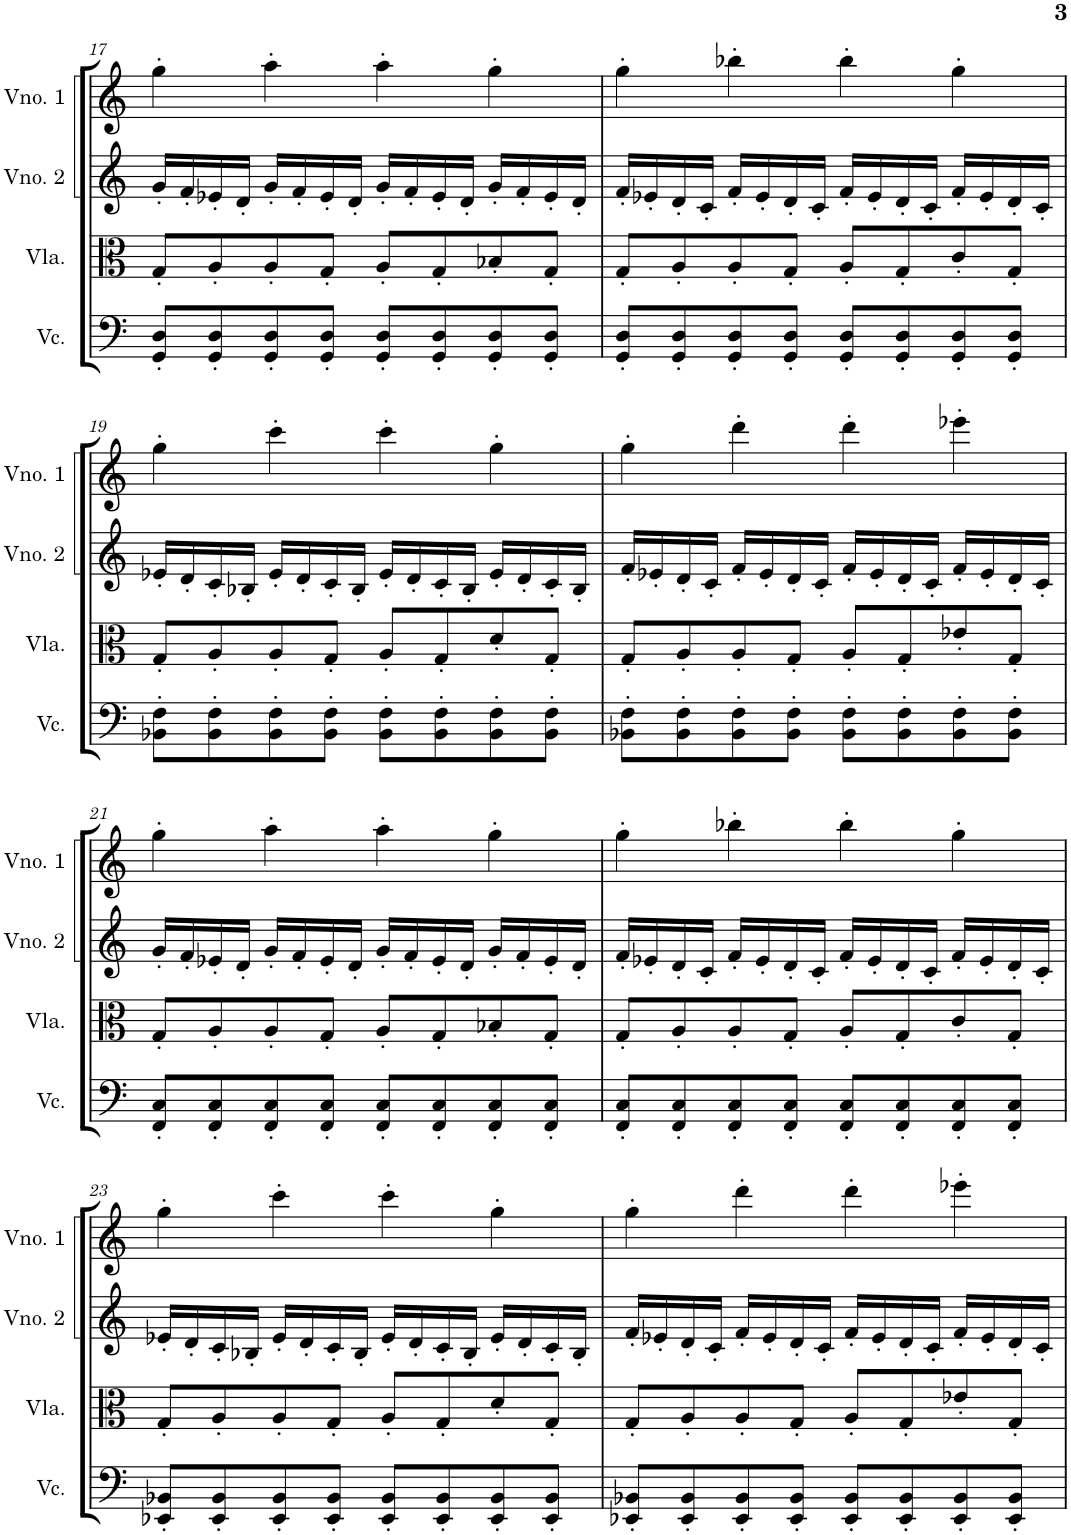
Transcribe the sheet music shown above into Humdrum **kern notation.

**kern	**kern	**kern	**kern
*part4	*part3	*part2	*part1
*staff4	*staff3	*staff2	*staff1
*I"Violoncelo	*I"Viola	*I"Violino 2	*I"Violino 1
*I'Vc.	*I'Vla.	*I'Vno. 2	*I'Vno. 1
!!LO:PB:g=z
*clefF4	*clefC3	*clefG2	*clefG2
*k[]	*k[]	*k[]	*k[]
*M4/4	*M4/4	*M4/4	*M4/4
=17	=17	=17	=17
8GG/' 8D/'L	8G'/L	16g'/LL	4gg'\
.	.	16f'/	.
8GG/' 8D/'	8A'/	16e-X'/	.
.	.	16d'/JJ	.
8GG/' 8D/'	8A'/	16g'/LL	4aa'\
.	.	16f'/	.
8GG/' 8D/'J	8G'/J	16e-'/	.
.	.	16d'/JJ	.
8GG/' 8D/'L	8A'/L	16g'/LL	4aa'\
.	.	16f'/	.
8GG/' 8D/'	8G'/	16e-'/	.
.	.	16d'/JJ	.
8GG/' 8D/'	8B-X'/	16g'/LL	4gg'\
.	.	16f'/	.
8GG/' 8D/'J	8G'/J	16e-'/	.
.	.	16d'/JJ	.
=18	=18	=18	=18
8GG/' 8D/'L	8G'/L	16f'/LL	4gg'\
.	.	16e-X'/	.
8GG/' 8D/'	8A'/	16d'/	.
.	.	16c'/JJ	.
8GG/' 8D/'	8A'/	16f'/LL	4bb-X'\
.	.	16e-'/	.
8GG/' 8D/'J	8G'/J	16d'/	.
.	.	16c'/JJ	.
8GG/' 8D/'L	8A'/L	16f'/LL	4bb-'\
.	.	16e-'/	.
8GG/' 8D/'	8G'/	16d'/	.
.	.	16c'/JJ	.
8GG/' 8D/'	8c'/	16f'/LL	4gg'\
.	.	16e-'/	.
8GG/' 8D/'J	8G'/J	16d'/	.
.	.	16c'/JJ	.
!!LO:LB:g=z
=19	=19	=19	=19
8BB-X\' 8F\'L	8G'/L	16e-X'/LL	4gg'\
.	.	16d'/	.
8BB-\' 8F\'	8A'/	16c'/	.
.	.	16B-X'/JJ	.
8BB-\' 8F\'	8A'/	16e-'/LL	4ccc'\
.	.	16d'/	.
8BB-\' 8F\'J	8G'/J	16c'/	.
.	.	16B-'/JJ	.
8BB-\' 8F\'L	8A'/L	16e-'/LL	4ccc'\
.	.	16d'/	.
8BB-\' 8F\'	8G'/	16c'/	.
.	.	16B-'/JJ	.
8BB-\' 8F\'	8d'/	16e-'/LL	4gg'\
.	.	16d'/	.
8BB-\' 8F\'J	8G'/J	16c'/	.
.	.	16B-'/JJ	.
=20	=20	=20	=20
8BB-X\' 8F\'L	8G'/L	16f'/LL	4gg'\
.	.	16e-X'/	.
8BB-\' 8F\'	8A'/	16d'/	.
.	.	16c'/JJ	.
8BB-\' 8F\'	8A'/	16f'/LL	4ddd'\
.	.	16e-'/	.
8BB-\' 8F\'J	8G'/J	16d'/	.
.	.	16c'/JJ	.
8BB-\' 8F\'L	8A'/L	16f'/LL	4ddd'\
.	.	16e-'/	.
8BB-\' 8F\'	8G'/	16d'/	.
.	.	16c'/JJ	.
8BB-\' 8F\'	8e-X'/	16f'/LL	4eee-X'\
.	.	16e-'/	.
8BB-\' 8F\'J	8G'/J	16d'/	.
.	.	16c'/JJ	.
!!LO:LB:g=z
=21	=21	=21	=21
8FF/' 8C/'L	8G'/L	16g'/LL	4gg'\
.	.	16f'/	.
8FF/' 8C/'	8A'/	16e-X'/	.
.	.	16d'/JJ	.
8FF/' 8C/'	8A'/	16g'/LL	4aa'\
.	.	16f'/	.
8FF/' 8C/'J	8G'/J	16e-'/	.
.	.	16d'/JJ	.
8FF/' 8C/'L	8A'/L	16g'/LL	4aa'\
.	.	16f'/	.
8FF/' 8C/'	8G'/	16e-'/	.
.	.	16d'/JJ	.
8FF/' 8C/'	8B-X'/	16g'/LL	4gg'\
.	.	16f'/	.
8FF/' 8C/'J	8G'/J	16e-'/	.
.	.	16d'/JJ	.
=22	=22	=22	=22
8FF/' 8C/'L	8G'/L	16f'/LL	4gg'\
.	.	16e-X'/	.
8FF/' 8C/'	8A'/	16d'/	.
.	.	16c'/JJ	.
8FF/' 8C/'	8A'/	16f'/LL	4bb-X'\
.	.	16e-'/	.
8FF/' 8C/'J	8G'/J	16d'/	.
.	.	16c'/JJ	.
8FF/' 8C/'L	8A'/L	16f'/LL	4bb-'\
.	.	16e-'/	.
8FF/' 8C/'	8G'/	16d'/	.
.	.	16c'/JJ	.
8FF/' 8C/'	8c'/	16f'/LL	4gg'\
.	.	16e-'/	.
8FF/' 8C/'J	8G'/J	16d'/	.
.	.	16c'/JJ	.
!!LO:LB:g=z
=23	=23	=23	=23
8EE-X/' 8BB-X/'L	8G'/L	16e-X'/LL	4gg'\
.	.	16d'/	.
8EE-/' 8BB-/'	8A'/	16c'/	.
.	.	16B-X'/JJ	.
8EE-/' 8BB-/'	8A'/	16e-'/LL	4ccc'\
.	.	16d'/	.
8EE-/' 8BB-/'J	8G'/J	16c'/	.
.	.	16B-'/JJ	.
8EE-/' 8BB-/'L	8A'/L	16e-'/LL	4ccc'\
.	.	16d'/	.
8EE-/' 8BB-/'	8G'/	16c'/	.
.	.	16B-'/JJ	.
8EE-/' 8BB-/'	8d'/	16e-'/LL	4gg'\
.	.	16d'/	.
8EE-/' 8BB-/'J	8G'/J	16c'/	.
.	.	16B-'/JJ	.
=24	=24	=24	=24
8EE-X/' 8BB-X/'L	8G'/L	16f'/LL	4gg'\
.	.	16e-X'/	.
8EE-/' 8BB-/'	8A'/	16d'/	.
.	.	16c'/JJ	.
8EE-/' 8BB-/'	8A'/	16f'/LL	4ddd'\
.	.	16e-'/	.
8EE-/' 8BB-/'J	8G'/J	16d'/	.
.	.	16c'/JJ	.
8EE-/' 8BB-/'L	8A'/L	16f'/LL	4ddd'\
.	.	16e-'/	.
8EE-/' 8BB-/'	8G'/	16d'/	.
.	.	16c'/JJ	.
8EE-/' 8BB-/'	8e-X'/	16f'/LL	4eee-X'\
.	.	16e-'/	.
8EE-/' 8BB-/'J	8G'/J	16d'/	.
.	.	16c'/JJ	.
=	=	=	=
*-	*-	*-	*-
